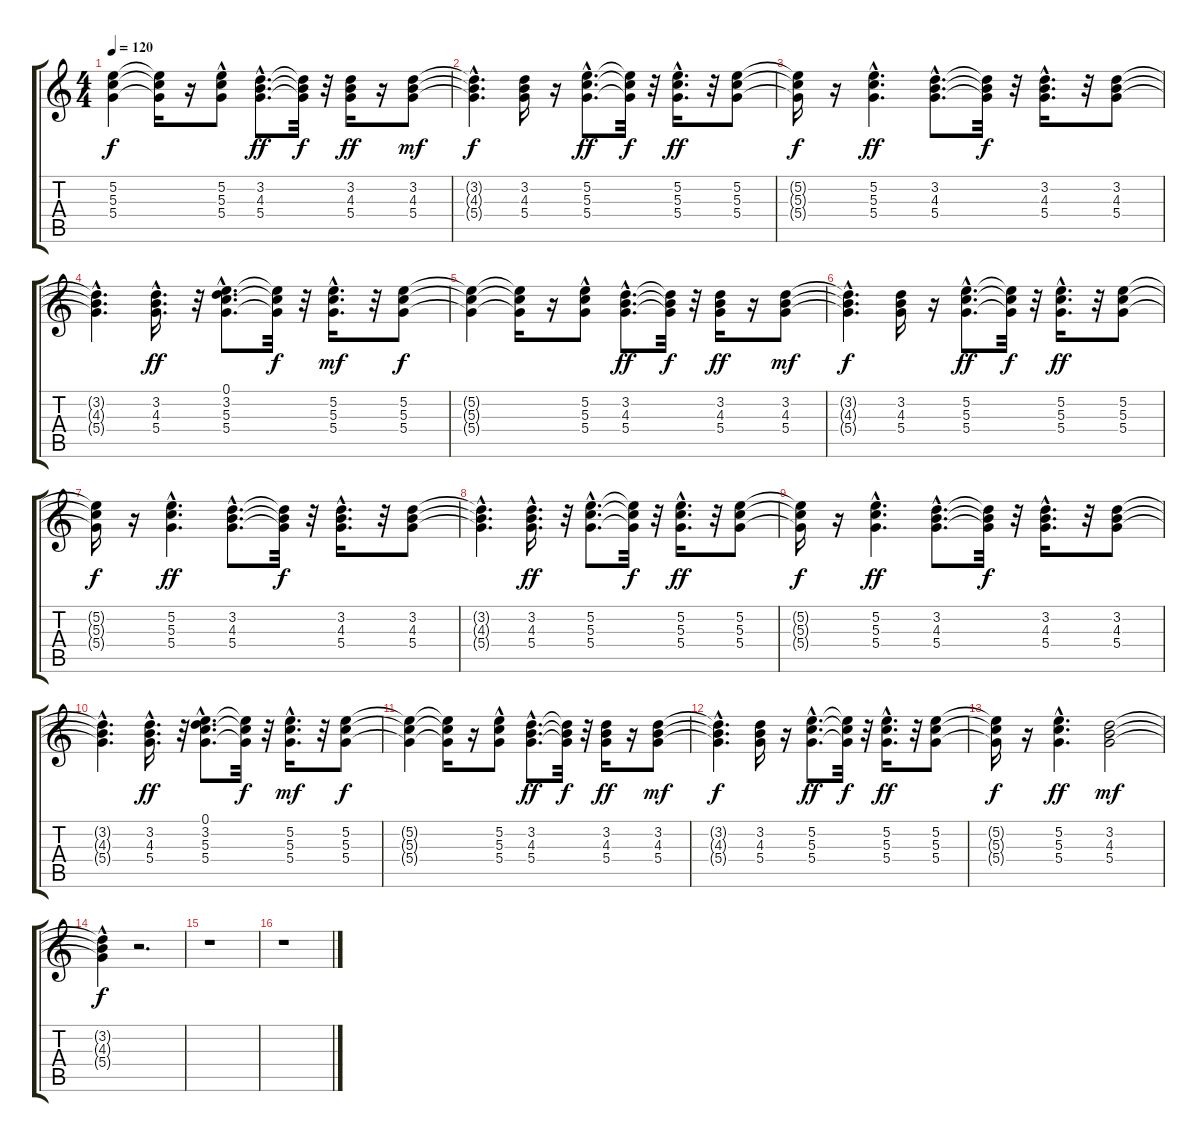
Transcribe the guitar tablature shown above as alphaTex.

\track "" {instrument acousticguitarnylon}
\staff {score tabs}
\tuning (E4 B3 G3 D3 A2 E2) {hide}
\ts (4 4)
\tempo 120
\clef g2
\ks c
(5.2{t} 5.3{t} 5.4{t}).4{dy f} (5.2{t} 5.3{t} 5.4{t}).16 r.16 (5.2 5.3{hac} 5.4{hac}).8 (3.2{hac} 4.3{hac} 5.4{hac}).8{d dy ff} (3.2{t} 4.3{t} 5.4{t}).32{dy f} r.32 (3.2 4.3 5.4).16{dy ff} r.16 (3.2 4.3 5.4).8{dy mf} |
(3.2{hac t} 4.3{t} 5.4{t}).4{d dy f} (3.2 4.3 5.4).16 r.16 (5.2{hac} 5.3{hac} 5.4{hac}).8{d dy ff} (5.2{t} 5.3{t} 5.4{t}).32{dy f} r.32 (5.2{hac} 5.3{hac} 5.4{hac}).16{d dy ff} r.32 (5.2 5.3 5.4).8 |
(5.2{t} 5.3{t} 5.4{t}).16{dy f} r.16 (5.2{hac} 5.3 5.4{hac}).4{d dy ff} (3.2{hac} 4.3{hac} 5.4{hac}).8{d} (3.2{t} 4.3{t} 5.4{t}).32{dy f} r.32 (3.2{hac} 4.3{hac} 5.4{hac}).16{d} r.32 (3.2 4.3 5.4).8 |
(3.2{hac t} 4.3{hac t} 5.4{t}).4{d} (3.2{hac} 4.3 5.4{hac}).16{d dy ff} r.32 (0.1{hac} 3.2 5.3{hac} 5.4{hac}).8{d} (0.1{t} 5.3{t} 5.4{t}).32{dy f} r.32 (5.2{hac} 5.3{hac} 5.4{hac}).16{d dy mf} r.32 (5.2 5.3 5.4).8{dy f} |
(5.2{t} 5.3{t} 5.4{t}).4 (5.2{t} 5.3{t} 5.4{t}).16 r.16 (5.2 5.3{hac} 5.4{hac}).8 (3.2{hac} 4.3{hac} 5.4{hac}).8{d dy ff} (3.2{t} 4.3{t} 5.4{t}).32{dy f} r.32 (3.2 4.3 5.4).16{dy ff} r.16 (3.2 4.3 5.4).8{dy mf} |
(3.2{hac t} 4.3{t} 5.4{t}).4{d dy f} (3.2 4.3 5.4).16 r.16 (5.2{hac} 5.3{hac} 5.4{hac}).8{d dy ff} (5.2{t} 5.3{t} 5.4{t}).32{dy f} r.32 (5.2{hac} 5.3{hac} 5.4{hac}).16{d dy ff} r.32 (5.2 5.3 5.4).8 |
(5.2{t} 5.3{t} 5.4{t}).16{dy f} r.16 (5.2{hac} 5.3 5.4{hac}).4{d dy ff} (3.2{hac} 4.3{hac} 5.4{hac}).8{d} (3.2{t} 4.3{t} 5.4{t}).32{dy f} r.32 (3.2{hac} 4.3{hac} 5.4{hac}).16{d} r.32 (3.2 4.3 5.4).8 |
(3.2{hac t} 4.3{hac t} 5.4{t}).4{d} (3.2{hac} 4.3 5.4{hac}).16{d dy ff} r.32 (5.2{hac} 5.3{hac} 5.4{hac}).8{d} (5.2{t} 5.3{t} 5.4{t}).32{dy f} r.32 (5.2{hac} 5.3{hac} 5.4{hac}).16{d dy ff} r.32 (5.2 5.3 5.4).8 |
(5.2{t} 5.3{t} 5.4{t}).16{dy f} r.16 (5.2{hac} 5.3 5.4{hac}).4{d dy ff} (3.2{hac} 4.3{hac} 5.4{hac}).8{d} (3.2{t} 4.3{t} 5.4{t}).32{dy f} r.32 (3.2{hac} 4.3{hac} 5.4{hac}).16{d} r.32 (3.2 4.3 5.4).8 |
(3.2{hac t} 4.3{hac t} 5.4{t}).4{d} (3.2{hac} 4.3 5.4{hac}).16{d dy ff} r.32 (0.1{hac} 3.2 5.3{hac} 5.4{hac}).8{d} (0.1{t} 5.3{t} 5.4{t}).32{dy f} r.32 (5.2{hac} 5.3{hac} 5.4{hac}).16{d dy mf} r.32 (5.2 5.3 5.4).8{dy f} |
(5.2{t} 5.3{t} 5.4{t}).4 (5.2{t} 5.3{t} 5.4{t}).16 r.16 (5.2 5.3{hac} 5.4{hac}).8 (3.2{hac} 4.3{hac} 5.4{hac}).8{d dy ff} (3.2{t} 4.3{t} 5.4{t}).32{dy f} r.32 (3.2 4.3 5.4).16{dy ff} r.16 (3.2 4.3 5.4).8{dy mf} |
(3.2{hac t} 4.3{t} 5.4{t}).4{d dy f} (3.2 4.3 5.4).16 r.16 (5.2{hac} 5.3{hac} 5.4{hac}).8{d dy ff} (5.2{t} 5.3{t} 5.4{t}).32{dy f} r.32 (5.2{hac} 5.3{hac} 5.4{hac}).16{d dy ff} r.32 (5.2 5.3 5.4).8 |
(5.2{t} 5.3{t} 5.4{t}).16{dy f} r.16 (5.2{hac} 5.3 5.4{hac}).4{d dy ff} (3.2 4.3 5.4).2{dy mf} |
(3.2{hac t} 4.3{t} 5.4{t}).4{dy f} r.2{d} |
r.1 |
r.1
